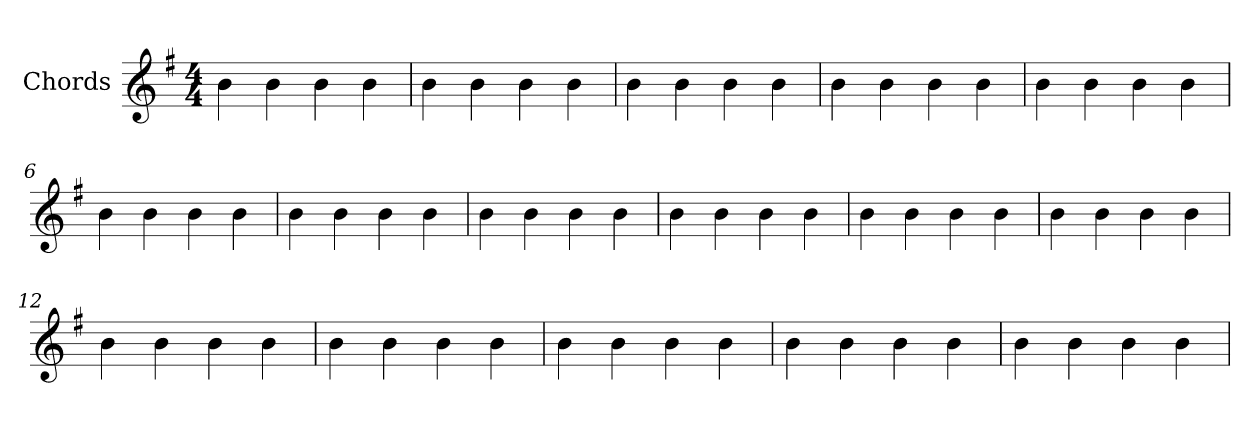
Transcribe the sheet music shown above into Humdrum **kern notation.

**kern
*part1
*staff1
*I"Chords
*clefG2
*k[f#]
*G:
*M4/4
=1
4b
4b
4b
4b
=2
4b
4b
4b
4b
=3
4b
4b
4b
4b
=4
4b
4b
4b
4b
!!LO:LB:g=z
=5
4b
4b
4b
4b
=6
4b
4b
4b
4b
=7
4b
4b
4b
4b
=8
4b
4b
4b
4b
!!LO:LB:g=z
=9
4b
4b
4b
4b
=10
4b
4b
4b
4b
=11
4b
4b
4b
4b
=12
4b
4b
4b
4b
!!LO:LB:g=z
=13
4b
4b
4b
4b
=14
4b
4b
4b
4b
=15
4b
4b
4b
4b
=16
4b
4b
4b
4b
=
*-
